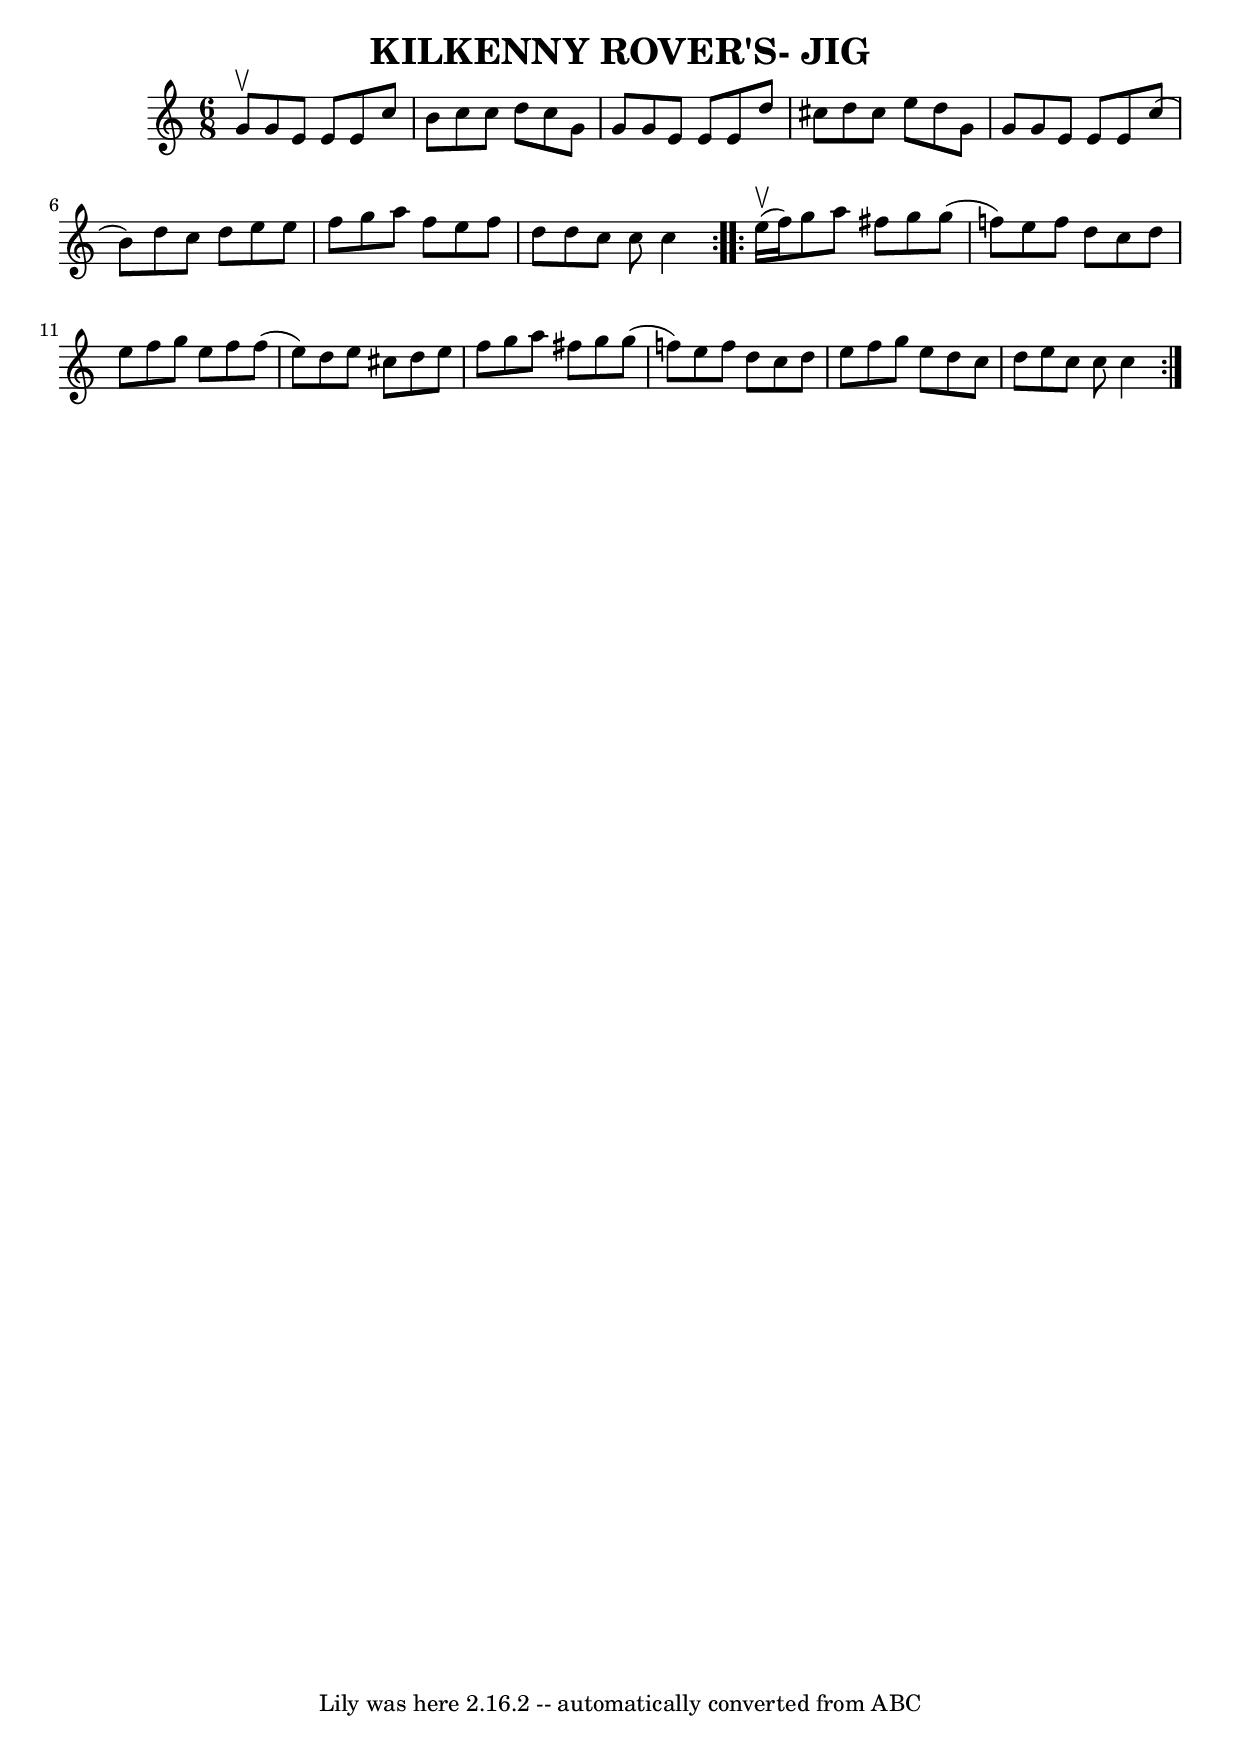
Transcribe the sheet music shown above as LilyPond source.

\version "2.16.2"
\include "Mammoth.ily"
\header {
  %% book = "Ryan's Mammoth Collection of Fiddle Tunes"
 crossRefNumber = "1"
 footnotes = ""
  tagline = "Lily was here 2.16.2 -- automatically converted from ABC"
  title = "KILKENNY ROVER'S- JIG"

}
voicedefault =  {



  \repeat volta 2 {

    \time 6/8 
    \key c \major g'8^\upbow        |
 g'8 e'8 e'8 e'8 c''8 b'8     |
 c''8 c''8 d''8 c''8 g'8 g'8     |
 g'8 e'8 e'8 e'8 d''8 cs''8    |
 d''8 cs''8 e''8 d''8 g'8 g'8         |
 g'8 e'8 e'8 e'8 c''8 (b'8)    |
 d''8 c''8 d''8 e''8 e''8 f''8    |
 g''8 a''8 f''8 e''8 f''8 d''8    |
 d''8    
 c''8 c''8 c''4    
  }     
  \repeat volta 2 { e''16 (^\upbow f''16)    |
 g''8 a''8 fs''8 g''8 g''8 (f''!8)   |
 e''8 f''8 d''8 c''8 d''8 e''8     |
 f''8 g''8 e''8 f''8 f''8 (e''8)    |
 d''8 e''8 cs''8 d''8 e''8 f''8         |
 g''8 a''8 fs''8 g''8 g''8 ( f''!8)    |
 e''8 f''8 d''8 c''8 d''8 e''8    |
 f''8 g''8 e''8 d''8 c''8 d''8     |
 e''8 c''8    
 c''8 c''4    
  }   

}

\score{
  <<

    \context Staff="default"
    {
      \voicedefault 
      
    }

  >>
  \layout {
    
  }
  \midi {
  }

}
